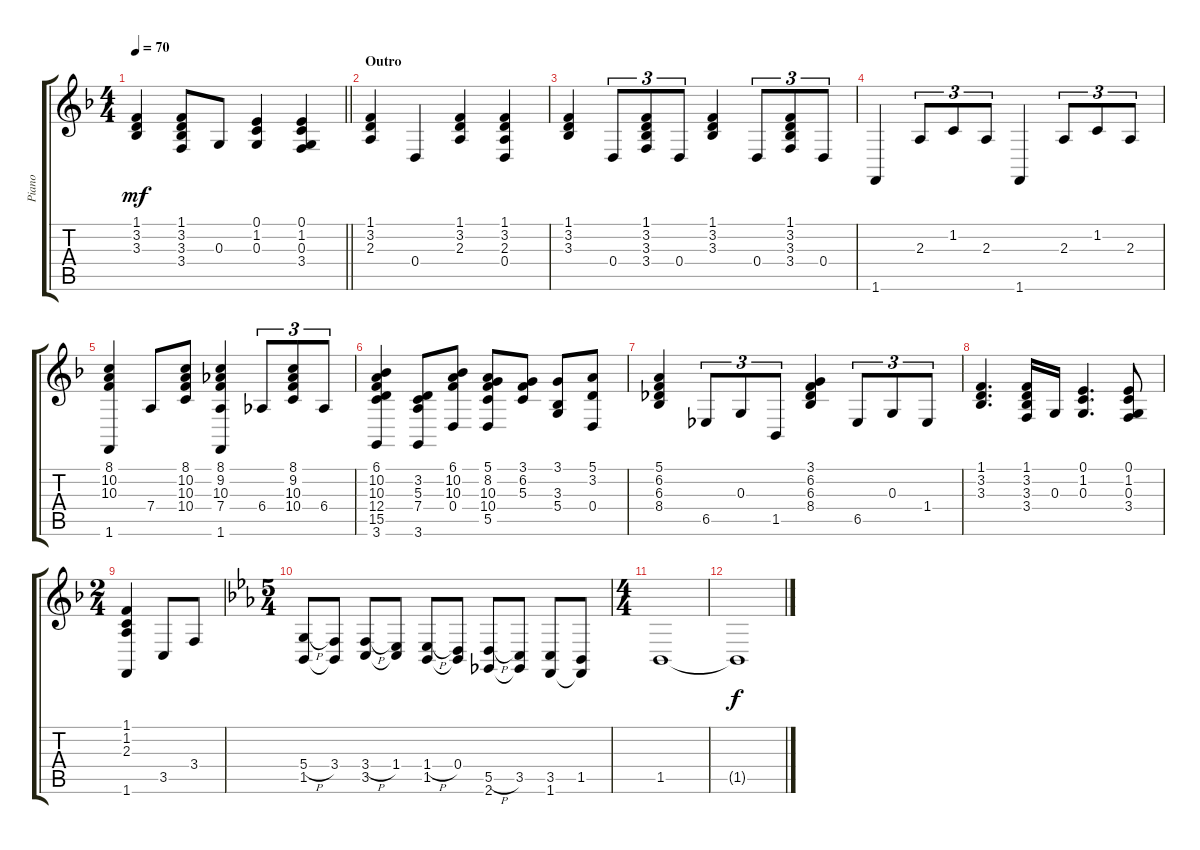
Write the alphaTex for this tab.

\track ("Piano" "Piano") {instrument brightacousticpiano}
\staff {score tabs}
\tuning (E4 B3 G3 D3 A2 E2) {hide}
\ts (4 4)
\tempo 70
\clef g2
\barLineRight lightlight
\ks dminor
(1.1 3.2 3.3).4{dy mf} (1.1 3.2 3.3 3.4).8 0.3.8 (0.1 1.2 0.3).4 (0.1 1.2 0.3 3.4).4 |
\section ("" "Outro")
(1.1 3.2 2.3).4 0.4.4 (1.1 3.2 2.3).4 (1.1 3.2 2.3 0.4).4 |
(1.1 3.2 3.3).4 0.4.8{tu (3 2)} (1.1 3.2 3.3 3.4).8{tu (3 2)} 0.4.8{tu (3 2)} (1.1 3.2 3.3).4 0.4.8{tu (3 2)} (1.1 3.2 3.3 3.4).8{tu (3 2)} 0.4.8{tu (3 2)} |
1.6.4 2.3.8{tu (3 2)} 1.2.8{tu (3 2)} 2.3.8{tu (3 2)} 1.6.4 2.3.8{tu (3 2)} 1.2.8{tu (3 2)} 2.3.8{tu (3 2)} |
(8.1 10.2 10.3 1.6).4 7.4.8 (8.1 10.2 10.3 10.4).8 (8.1 9.2 10.3 7.4 1.6).4 6.4.8{tu (3 2)} (8.1 9.2 10.3 10.4).8{tu (3 2)} 6.4.8{tu (3 2)} |
(6.1 10.2 10.3 12.4 15.5 3.6).4 (3.2 5.3 7.4 3.6).8 (6.1 10.2 10.3 0.4).8 (5.1 8.2 10.3 10.4 5.5).8 (3.1 6.2 5.3).8 (3.1 3.3 5.4).8 (5.1 3.2 0.4).8 |
(5.1 6.2 6.3 8.4).4 6.5.8{tu (3 2)} 0.3.8{tu (3 2)} 1.5.8{tu (3 2)} (3.1 6.2 6.3 8.4).4 6.5.8{tu (3 2)} 0.3.8{tu (3 2)} 1.4.8{tu (3 2)} |
(1.1 3.2 3.3).4{d} (1.1 3.2 3.3 3.4).16 0.3.16 (0.1 1.2 0.3).4{d} (0.1 1.2 0.3 3.4).8 |
\ts (2 4)
(1.1 1.2 2.3 1.6).4 3.5.8 3.4.8 |
\ts (5 4)
\ks eb
(5.4{h} 1.5).8 (3.4 1.5{t}).8 (3.4{h} 3.5).8 (1.4 3.5{t}).8 (1.4{h} 1.5).8 (0.4 1.5{t}).8 (5.5{h} 2.6).8 (3.5 2.6{t}).8 (3.5 1.6).8 (1.5 1.6{t}).8 |
\ts (4 4)
1.5.1 |
1.5{t}.1{dy f}
